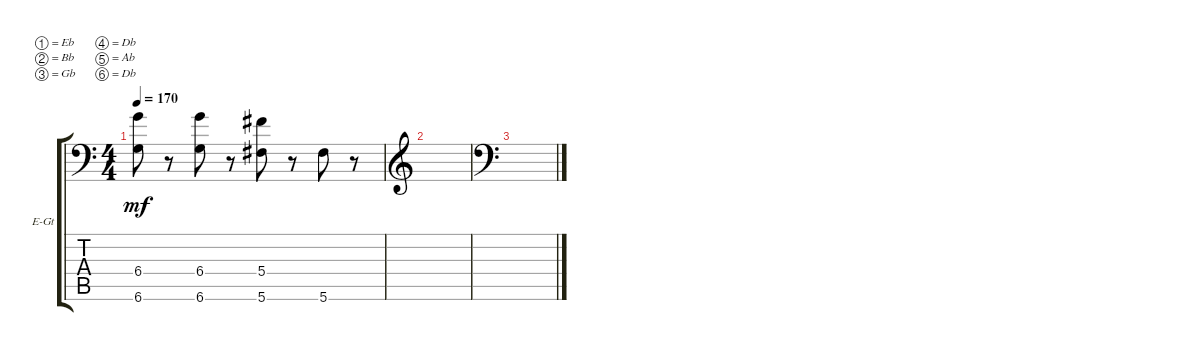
\defaultSystemsLayout 4
\bracketExtendMode groupsimilarinstruments
\firstSystemTrackNameOrientation horizontal
\otherSystemsTrackNameOrientation horizontal
\track ("Electric Guitar" "E-Gt") {instrument electricguitarclean}
\staff {score tabs}
\tuning (Eb4 Bb3 Gb3 Db3 Ab2 Db2)
\ts (4 4)
\tempo 170
\clef f4
\ks c
(6.6 6.4).8{dy mf} r.8 (6.6 6.4).8 r.8 (5.6 5.4).8 r.8 5.6.8 r.8 |
\clef g2
|
\clef f4
